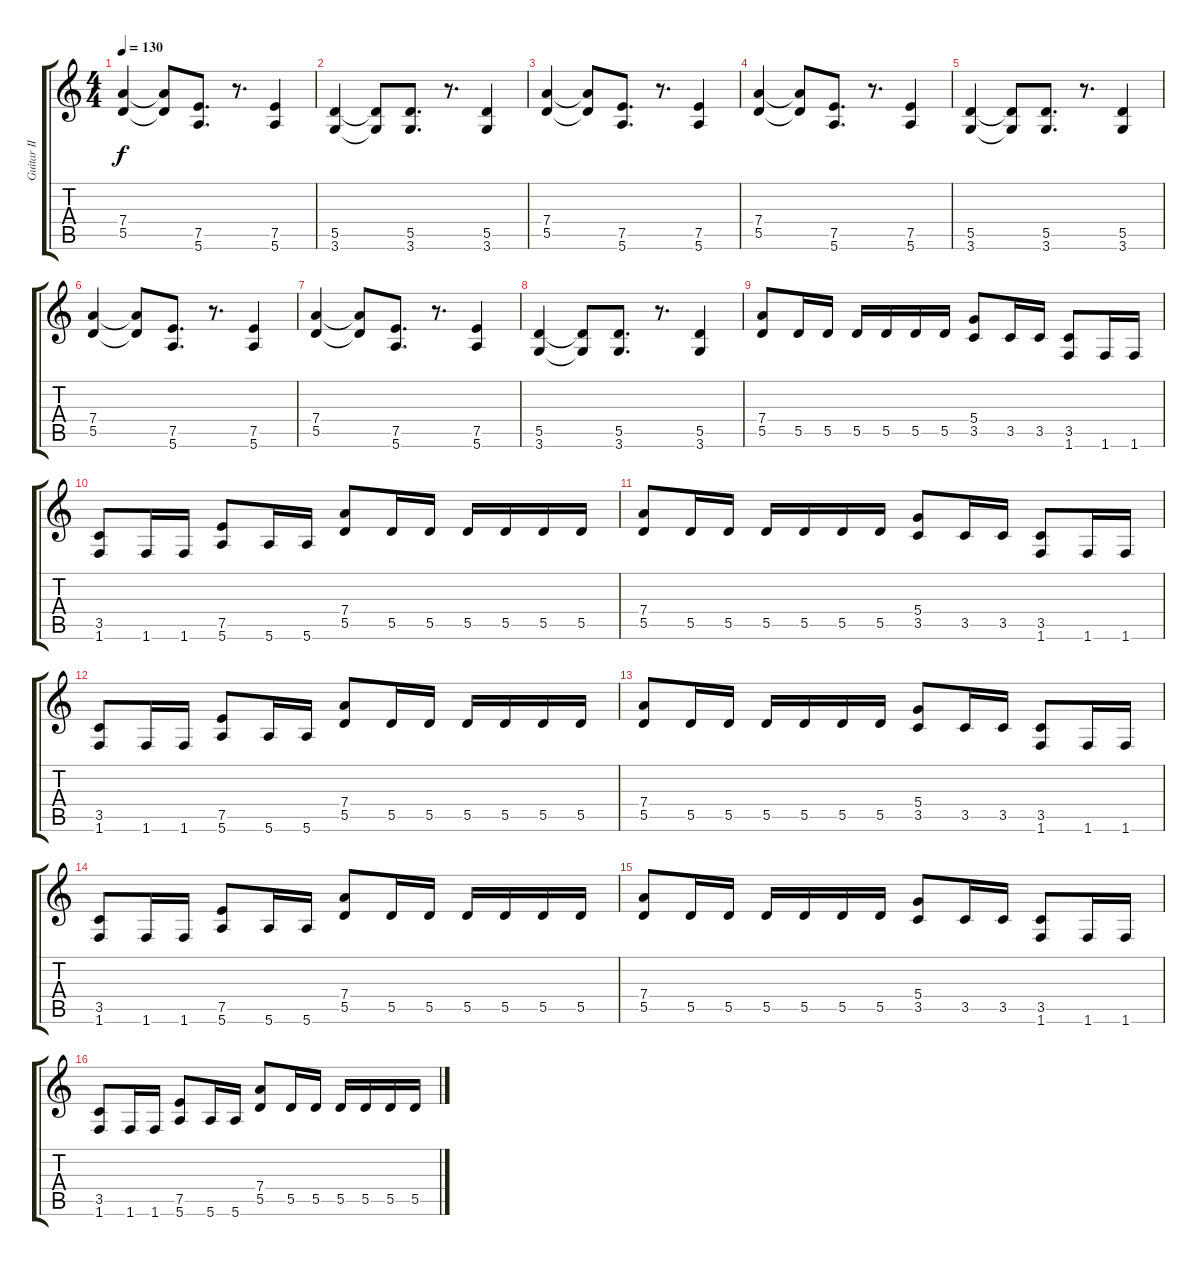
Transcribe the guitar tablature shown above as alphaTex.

\track ("Guitar II" "Guitar II") {instrument distortionguitar}
\staff {score tabs}
\tuning (E4 B3 G3 D3 A2 E2) {hide}
\ts (4 4)
\tempo 130
\clef g2
\ks c
(7.4 5.5).4{dy f} (7.4{t} 5.5{t}).8 (7.5 5.6).8{d} r.8{d} (7.5 5.6).4 |
(5.5 3.6).4 (5.5{t} 3.6{t}).8 (5.5 3.6).8{d} r.8{d} (5.5 3.6).4 |
(7.4 5.5).4 (7.4{t} 5.5{t}).8 (7.5 5.6).8{d} r.8{d} (7.5 5.6).4 |
(7.4 5.5).4 (7.4{t} 5.5{t}).8 (7.5 5.6).8{d} r.8{d} (7.5 5.6).4 |
(5.5 3.6).4 (5.5{t} 3.6{t}).8 (5.5 3.6).8{d} r.8{d} (5.5 3.6).4 |
(7.4 5.5).4 (7.4{t} 5.5{t}).8 (7.5 5.6).8{d} r.8{d} (7.5 5.6).4 |
(7.4 5.5).4 (7.4{t} 5.5{t}).8 (7.5 5.6).8{d} r.8{d} (7.5 5.6).4 |
(5.5 3.6).4 (5.5{t} 3.6{t}).8 (5.5 3.6).8{d} r.8{d} (5.5 3.6).4 |
(7.4 5.5).8 5.5.16 5.5.16 5.5.16 5.5.16 5.5.16 5.5.16 (5.4 3.5).8 3.5.16 3.5.16 (3.5 1.6).8 1.6.16 1.6.16 |
(3.5 1.6).8 1.6.16 1.6.16 (7.5 5.6).8 5.6.16 5.6.16 (7.4 5.5).8 5.5.16 5.5.16 5.5.16 5.5.16 5.5.16 5.5.16 |
(7.4 5.5).8 5.5.16 5.5.16 5.5.16 5.5.16 5.5.16 5.5.16 (5.4 3.5).8 3.5.16 3.5.16 (3.5 1.6).8 1.6.16 1.6.16 |
(3.5 1.6).8 1.6.16 1.6.16 (7.5 5.6).8 5.6.16 5.6.16 (7.4 5.5).8 5.5.16 5.5.16 5.5.16 5.5.16 5.5.16 5.5.16 |
(7.4 5.5).8 5.5.16 5.5.16 5.5.16 5.5.16 5.5.16 5.5.16 (5.4 3.5).8 3.5.16 3.5.16 (3.5 1.6).8 1.6.16 1.6.16 |
(3.5 1.6).8 1.6.16 1.6.16 (7.5 5.6).8 5.6.16 5.6.16 (7.4 5.5).8 5.5.16 5.5.16 5.5.16 5.5.16 5.5.16 5.5.16 |
(7.4 5.5).8 5.5.16 5.5.16 5.5.16 5.5.16 5.5.16 5.5.16 (5.4 3.5).8 3.5.16 3.5.16 (3.5 1.6).8 1.6.16 1.6.16 |
(3.5 1.6).8 1.6.16 1.6.16 (7.5 5.6).8 5.6.16 5.6.16 (7.4 5.5).8 5.5.16 5.5.16 5.5.16 5.5.16 5.5.16 5.5.16
